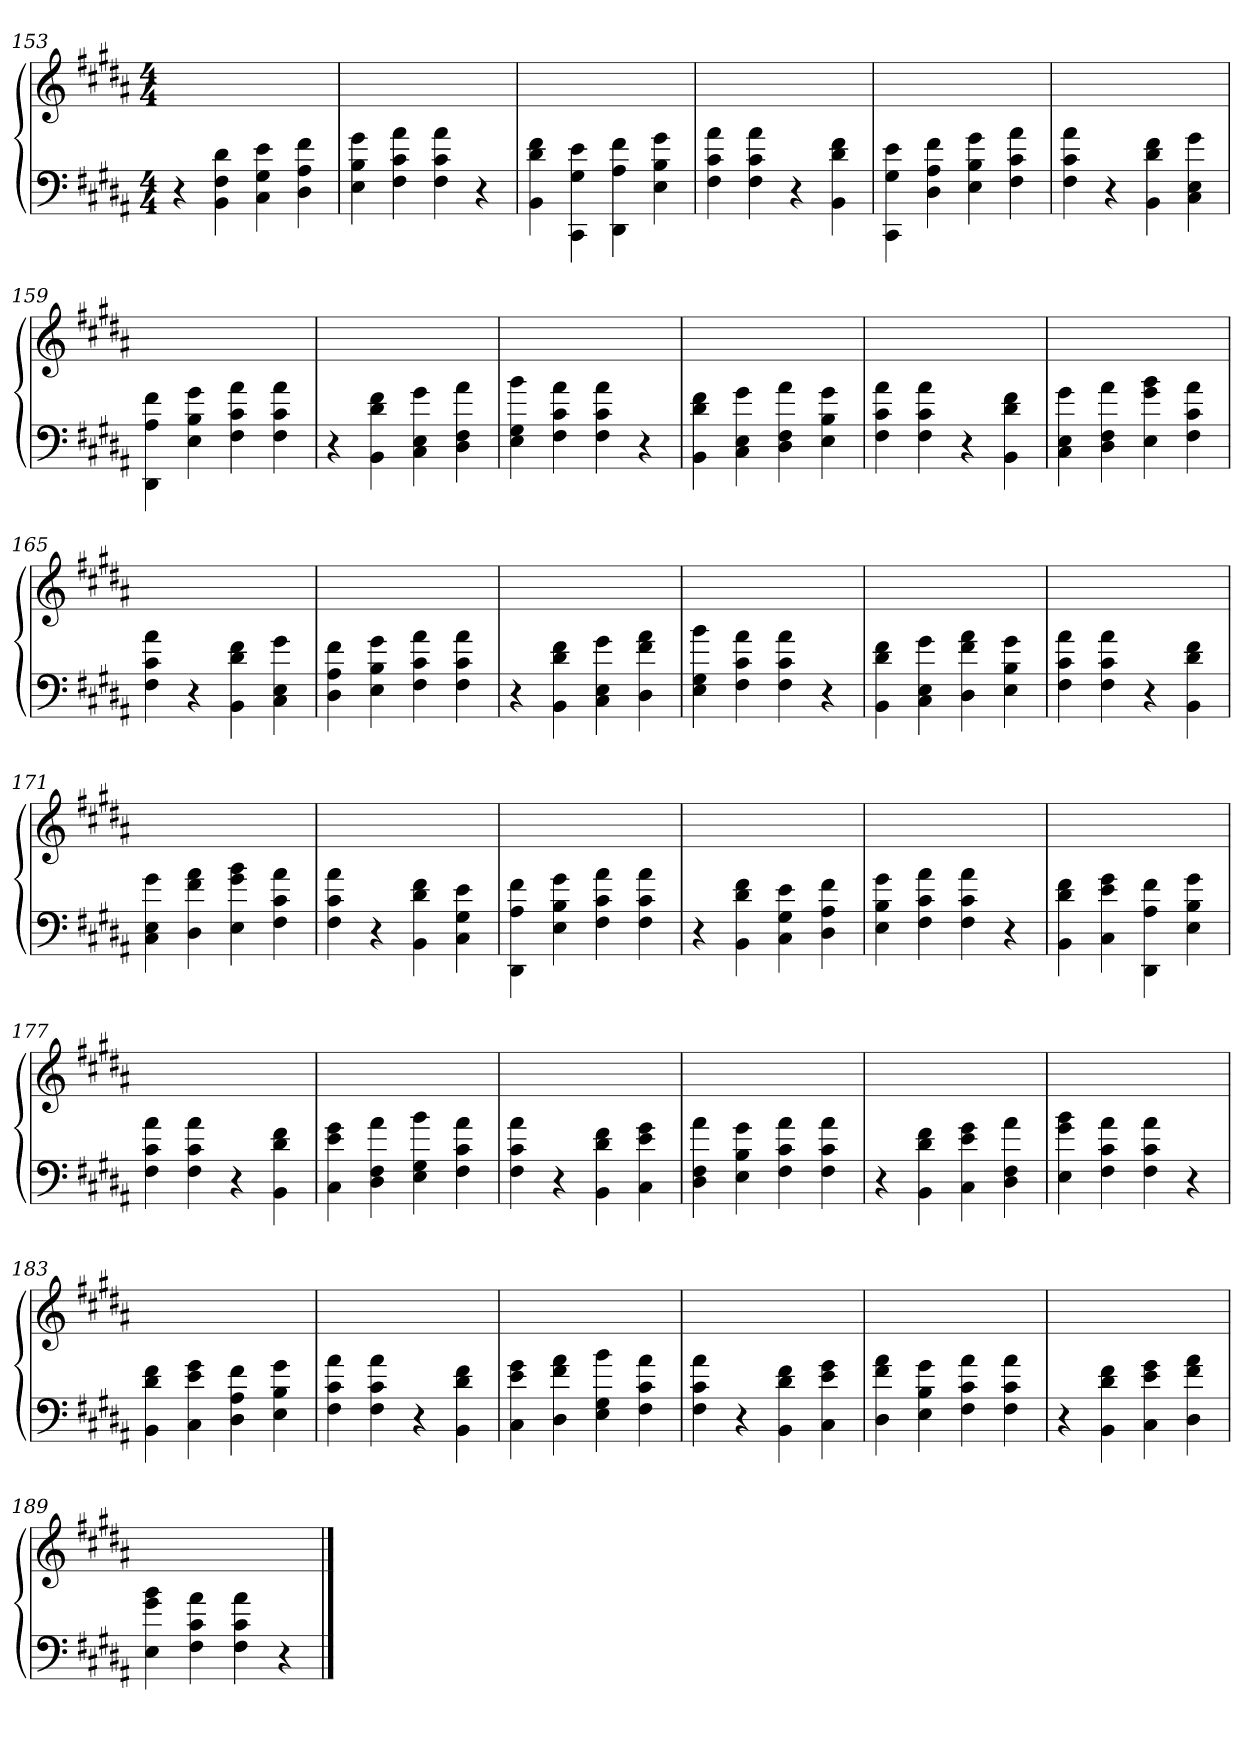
**kern	**kern
*part2	*part1
*staff2	*staff1
*clefF4	*clefG2
*k[f#c#g#d#a#]	*k[f#c#g#d#a#]
*B:	*B:
*M4/4	*M4/4
=153	=153
4r	1ryy
4BB 4F# 4d#	.
4C# 4G# 4e	.
4D# 4A# 4f#	.
=154	=154
4E 4B 4g#	1ryy
4F# 4c# 4a#	.
4F# 4c# 4a#	.
4r	.
=155	=155
4BB 4d# 4f#	1ryy
4CC# 4G# 4e	.
4DD# 4A# 4f#	.
4E 4B 4g#	.
=156	=156
4F# 4c# 4a#	1ryy
4F# 4c# 4a#	.
4r	.
4BB 4d# 4f#	.
=157	=157
4CC# 4G# 4e	1ryy
4D# 4A# 4f#	.
4E 4B 4g#	.
4F# 4c# 4a#	.
=158	=158
4F# 4c# 4a#	1ryy
4r	.
4BB 4d# 4f#	.
4C# 4E 4g#	.
=159	=159
4DD# 4A# 4f#	1ryy
4E 4B 4g#	.
4F# 4c# 4a#	.
4F# 4c# 4a#	.
=160	=160
4r	1ryy
4BB 4d# 4f#	.
4C# 4E 4g#	.
4D# 4F# 4a#	.
=161	=161
4E 4G# 4b	1ryy
4F# 4c# 4a#	.
4F# 4c# 4a#	.
4r	.
=162	=162
4BB 4d# 4f#	1ryy
4C# 4E 4g#	.
4D# 4F# 4a#	.
4E 4B 4g#	.
=163	=163
4F# 4c# 4a#	1ryy
4F# 4c# 4a#	.
4r	.
4BB 4d# 4f#	.
=164	=164
4C# 4E 4g#	1ryy
4D# 4F# 4a#	.
4E 4g# 4b	.
4F# 4c# 4a#	.
=165	=165
4F# 4c# 4a#	1ryy
4r	.
4BB 4d# 4f#	.
4C# 4E 4g#	.
=166	=166
4D# 4A# 4f#	1ryy
4E 4B 4g#	.
4F# 4c# 4a#	.
4F# 4c# 4a#	.
=167	=167
4r	1ryy
4BB 4d# 4f#	.
4C# 4E 4g#	.
4D# 4f# 4a#	.
=168	=168
4E 4G# 4b	1ryy
4F# 4c# 4a#	.
4F# 4c# 4a#	.
4r	.
=169	=169
4BB 4d# 4f#	1ryy
4C# 4E 4g#	.
4D# 4f# 4a#	.
4E 4B 4g#	.
=170	=170
4F# 4c# 4a#	1ryy
4F# 4c# 4a#	.
4r	.
4BB 4d# 4f#	.
=171	=171
4C# 4E 4g#	1ryy
4D# 4f# 4a#	.
4E 4g# 4b	.
4F# 4c# 4a#	.
=172	=172
4F# 4c# 4a#	1ryy
4r	.
4BB 4d# 4f#	.
4C# 4G# 4e	.
=173	=173
4DD# 4A# 4f#	1ryy
4E 4B 4g#	.
4F# 4c# 4a#	.
4F# 4c# 4a#	.
=174	=174
4r	1ryy
4BB 4d# 4f#	.
4C# 4G# 4e	.
4D# 4A# 4f#	.
=175	=175
4E 4B 4g#	1ryy
4F# 4c# 4a#	.
4F# 4c# 4a#	.
4r	.
=176	=176
4BB 4d# 4f#	1ryy
4C# 4e 4g#	.
4DD# 4A# 4f#	.
4E 4B 4g#	.
=177	=177
4F# 4c# 4a#	1ryy
4F# 4c# 4a#	.
4r	.
4BB 4d# 4f#	.
=178	=178
4C# 4e 4g#	1ryy
4D# 4F# 4a#	.
4E 4G# 4b	.
4F# 4c# 4a#	.
=179	=179
4F# 4c# 4a#	1ryy
4r	.
4BB 4d# 4f#	.
4C# 4e 4g#	.
=180	=180
4D# 4F# 4a#	1ryy
4E 4B 4g#	.
4F# 4c# 4a#	.
4F# 4c# 4a#	.
=181	=181
4r	1ryy
4BB 4d# 4f#	.
4C# 4e 4g#	.
4D# 4F# 4a#	.
=182	=182
4E 4g# 4b	1ryy
4F# 4c# 4a#	.
4F# 4c# 4a#	.
4r	.
=183	=183
4BB 4d# 4f#	1ryy
4C# 4e 4g#	.
4D# 4A# 4f#	.
4E 4B 4g#	.
=184	=184
4F# 4c# 4a#	1ryy
4F# 4c# 4a#	.
4r	.
4BB 4d# 4f#	.
=185	=185
4C# 4e 4g#	1ryy
4D# 4f# 4a#	.
4E 4G# 4b	.
4F# 4c# 4a#	.
=186	=186
4F# 4c# 4a#	1ryy
4r	.
4BB 4d# 4f#	.
4C# 4e 4g#	.
=187	=187
4D# 4f# 4a#	1ryy
4E 4B 4g#	.
4F# 4c# 4a#	.
4F# 4c# 4a#	.
=188	=188
4r	1ryy
4BB 4d# 4f#	.
4C# 4e 4g#	.
4D# 4f# 4a#	.
=189	=189
4E 4g# 4b	1ryy
4F# 4c# 4a#	.
4F# 4c# 4a#	.
4r	.
==	==
*-	*-
